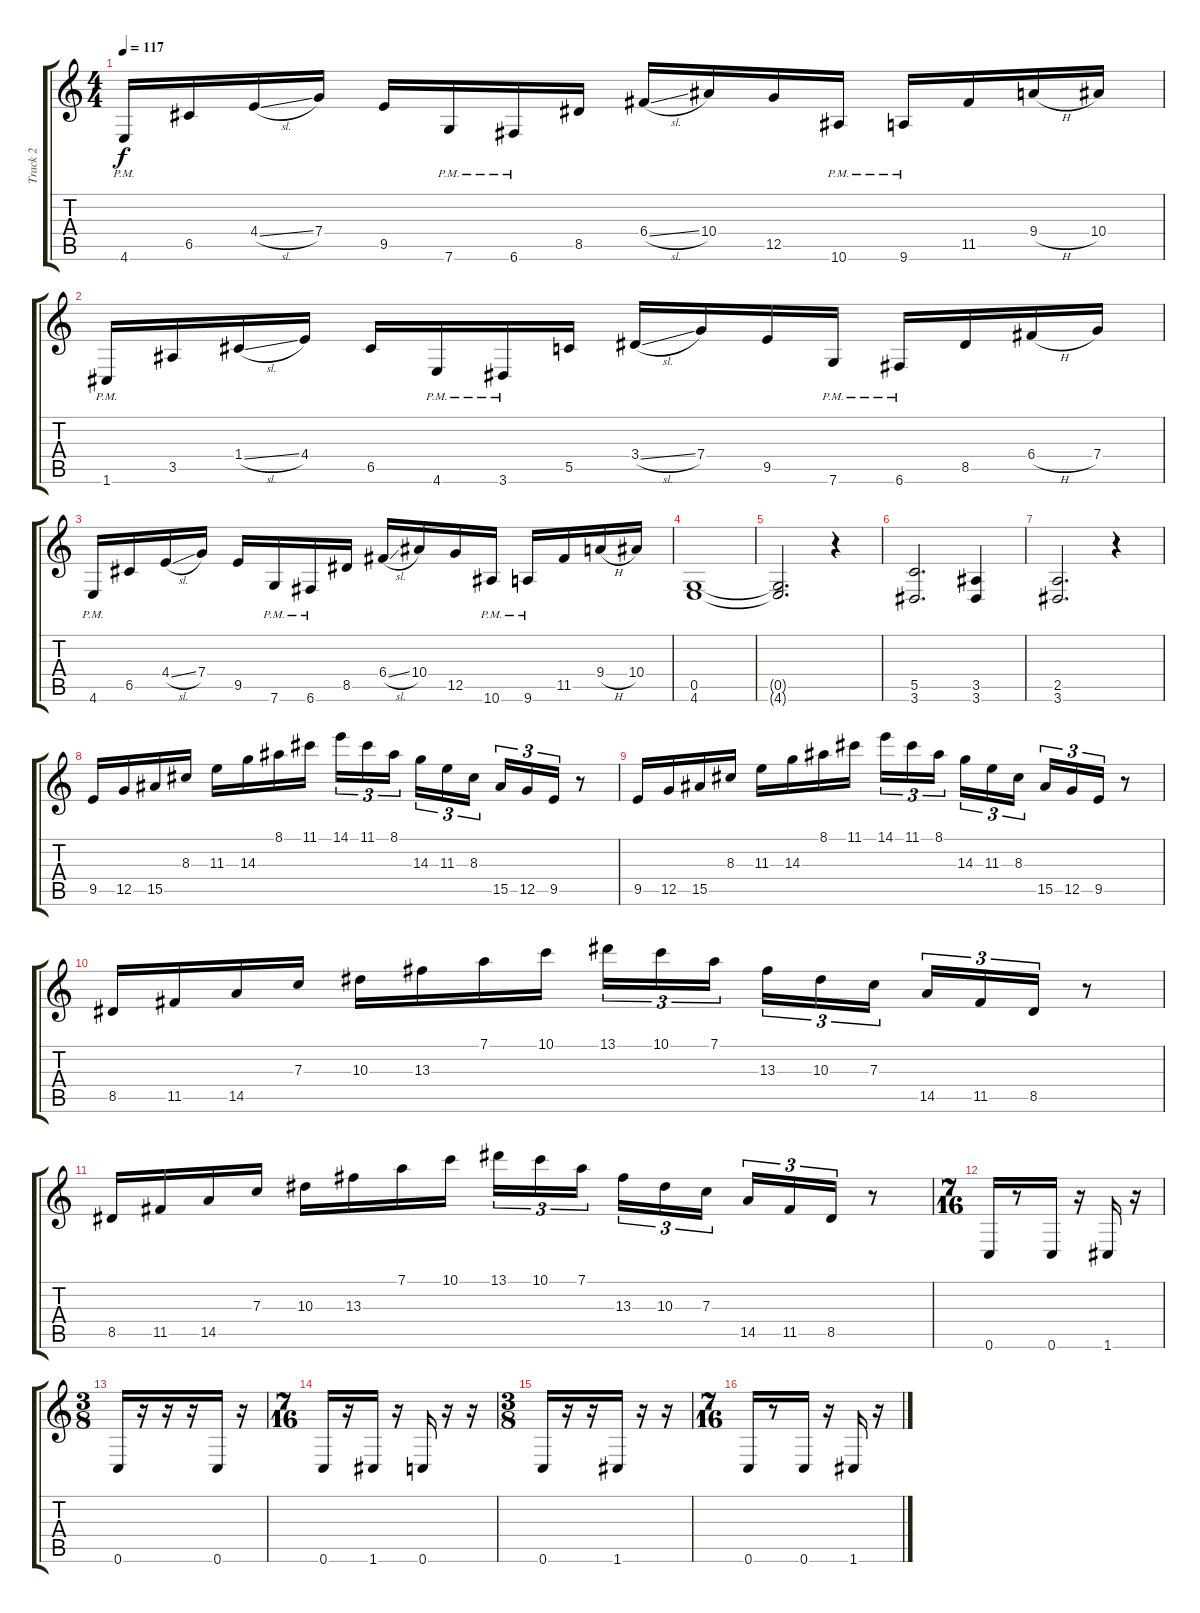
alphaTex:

\track ("Track 2" "Track 2") {instrument overdrivenguitar}
\staff {score tabs}
\tuning (D4 A3 F3 C3 G2 C2) {hide}
\ts (4 4)
\tempo 117
\clef g2
\ks c
4.6{pm}.16{dy f} 6.5.16 4.4{sl}.16 7.4.16 9.5.16 7.6{pm}.16 6.6{pm}.16 8.5.16 6.4{sl}.16 10.4.16 12.5.16 10.6{pm}.16 9.6{pm}.16 11.5.16 9.4{h}.16 10.4.16 |
1.6{pm}.16 3.5.16 1.4{sl}.16 4.4.16 6.5.16 4.6{pm}.16 3.6{pm}.16 5.5.16 3.4{sl}.16 7.4.16 9.5.16 7.6{pm}.16 6.6{pm}.16 8.5.16 6.4{h}.16 7.4.16 |
4.6{pm}.16 6.5.16 4.4{sl}.16 7.4.16 9.5.16 7.6{pm}.16 6.6{pm}.16 8.5.16 6.4{sl}.16 10.4.16 12.5.16 10.6{pm}.16 9.6{pm}.16 11.5.16 9.4{h}.16 10.4.16 |
(0.5 4.6).1 |
(0.5{t} 4.6{t}).2{d} r.4 |
(5.5 3.6).2{d} (3.5 3.6).4 |
(2.5 3.6).2{d} r.4 |
9.5.16 12.5.16 15.5.16 8.3.16 11.3.16 14.3.16 8.1.16 11.1.16 14.1.16{tu (3 2)} 11.1.16{tu (3 2)} 8.1.16{tu (3 2) beam splitsecondary} 14.3.16{tu (3 2)} 11.3.16{tu (3 2)} 8.3.16{tu (3 2)} 15.5.16{tu (3 2)} 12.5.16{tu (3 2)} 9.5.16{tu (3 2)} r.8 |
9.5.16 12.5.16 15.5.16 8.3.16 11.3.16 14.3.16 8.1.16 11.1.16 14.1.16{tu (3 2)} 11.1.16{tu (3 2)} 8.1.16{tu (3 2) beam splitsecondary} 14.3.16{tu (3 2)} 11.3.16{tu (3 2)} 8.3.16{tu (3 2)} 15.5.16{tu (3 2)} 12.5.16{tu (3 2)} 9.5.16{tu (3 2)} r.8 |
8.5.16 11.5.16 14.5.16 7.3.16 10.3.16 13.3.16 7.1.16 10.1.16 13.1.16{tu (3 2)} 10.1.16{tu (3 2)} 7.1.16{tu (3 2) beam splitsecondary} 13.3.16{tu (3 2)} 10.3.16{tu (3 2)} 7.3.16{tu (3 2)} 14.5.16{tu (3 2)} 11.5.16{tu (3 2)} 8.5.16{tu (3 2)} r.8 |
8.5.16 11.5.16 14.5.16 7.3.16 10.3.16 13.3.16 7.1.16 10.1.16 13.1.16{tu (3 2)} 10.1.16{tu (3 2)} 7.1.16{tu (3 2) beam splitsecondary} 13.3.16{tu (3 2)} 10.3.16{tu (3 2)} 7.3.16{tu (3 2)} 14.5.16{tu (3 2)} 11.5.16{tu (3 2)} 8.5.16{tu (3 2)} r.8 |
\ts (7 16)
0.6.16 r.8 0.6.16 r.16 1.6.16 r.16 |
\ts (3 8)
0.6.16 r.16 r.16 r.16 0.6.16 r.16 |
\ts (7 16)
0.6.16 r.16 1.6.16 r.16 0.6.16 r.16 r.16 |
\ts (3 8)
0.6.16 r.16 r.16 1.6.16 r.16 r.16 |
\ts (7 16)
0.6.16 r.8 0.6.16 r.16 1.6.16 r.16
